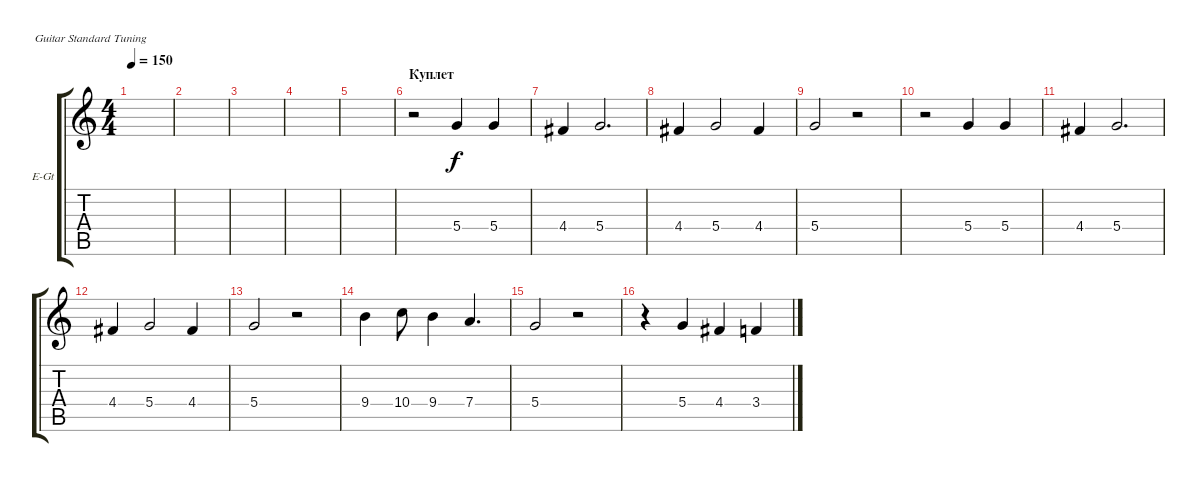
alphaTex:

\defaultSystemsLayout 4
\bracketExtendMode groupsimilarinstruments
\firstSystemTrackNameOrientation horizontal
\otherSystemsTrackNameOrientation horizontal
\track ("В. Бутусов (Вокал)" "E-Gt") {instrument electricguitarclean}
\staff {score tabs}
\tuning (E4 B3 G3 D3 A2 E2)
\ts (4 4)
\tempo 150
\clef g2
\ks c
|
|
|
|
|
\section ("" "Куплет")
r.2 5.4.4 5.4.4 |
4.4.4 5.4.2{d} |
4.4.4 5.4.2 4.4.4 |
5.4.2 r.2 |
r.2 5.4.4 5.4.4 |
4.4.4 5.4.2{d} |
4.4.4 5.4.2 4.4.4 |
5.4.2 r.2 |
9.4.4 10.4.8 9.4.4 7.4.4{d} |
5.4.2 r.2 |
r.4 5.4.4 4.4.4 3.4.4
